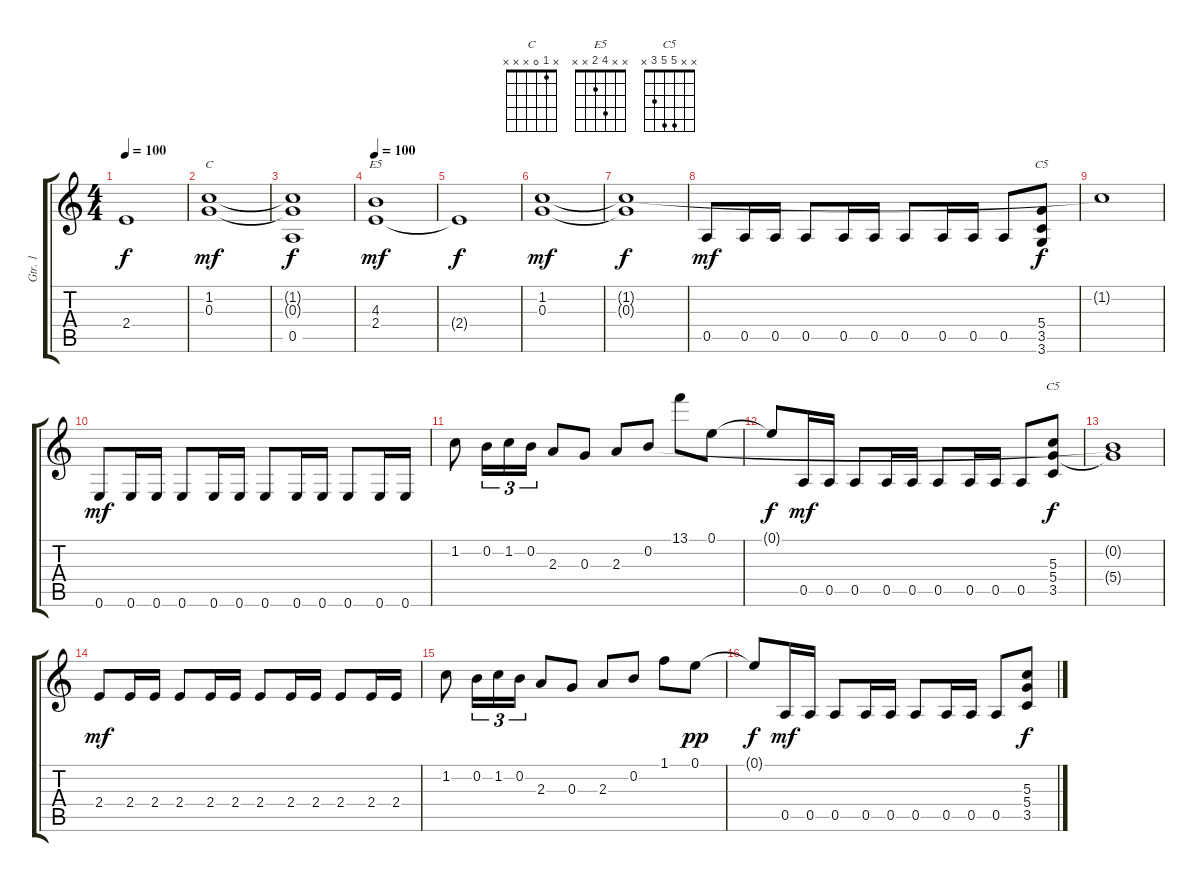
\track ("Gtr. 1" "Gtr. 1") {instrument overdrivenguitar}
\staff {score tabs}
\tuning (E4 B3 G3 D3 A2 E2) {hide}
\chord ("C" x 1 0 x x x)
\chord ("E5" x x 4 2 x x)
\chord ("C5" x x x 5 3 3)
\chord ("C5" x x 5 5 3 x)
\ts (4 4)
\tempo 100
\clef g2
\ks c
2.4{t}.1{dy f} |
(1.2 0.3).1{ch "C" dy mf} |
(1.2{t} 0.3{t} 0.5).1{dy f} |
\tempo 100
(4.3 2.4).1{ch "E5" dy mf} |
2.4{t}.1{dy f} |
(1.2 0.3).1{dy mf} |
(1.2{t} 0.3{t}).1{dy f} |
0.5.8{dy mf} 0.5.16 0.5.16 0.5.8 0.5.16 0.5.16 0.5.8 0.5.16 0.5.16 0.5.8 (5.4 3.5 3.6).8{ch "C5" dy f} |
1.2{t}.1 |
0.6.8{dy mf} 0.6.16 0.6.16 0.6.8 0.6.16 0.6.16 0.6.8 0.6.16 0.6.16 0.6.8 0.6.16 0.6.16 |
1.2.8 0.2.16{tu (3 2)} 1.2.16{tu (3 2)} 0.2.16{tu (3 2)} 2.3.8 0.3.8 2.3.8 0.2.8 13.1.8 0.1.8 |
0.1{t}.8{dy f} 0.5.16{dy mf} 0.5.16 0.5.8 0.5.16 0.5.16 0.5.8 0.5.16 0.5.16 0.5.8 (5.3 5.4 3.5).8{ch "C5" dy f} |
(0.2{t} 5.4{t}).1 |
2.4.8{dy mf} 2.4.16 2.4.16 2.4.8 2.4.16 2.4.16 2.4.8 2.4.16 2.4.16 2.4.8 2.4.16 2.4.16 |
1.2.8 0.2.16{tu (3 2)} 1.2.16{tu (3 2)} 0.2.16{tu (3 2)} 2.3.8 0.3.8 2.3.8 0.2.8 1.1.8 0.1.8{dy pp} |
0.1{t}.8{dy f} 0.5.16{dy mf} 0.5.16 0.5.8 0.5.16 0.5.16 0.5.8 0.5.16 0.5.16 0.5.8 (5.3 5.4 3.5).8{dy f}
